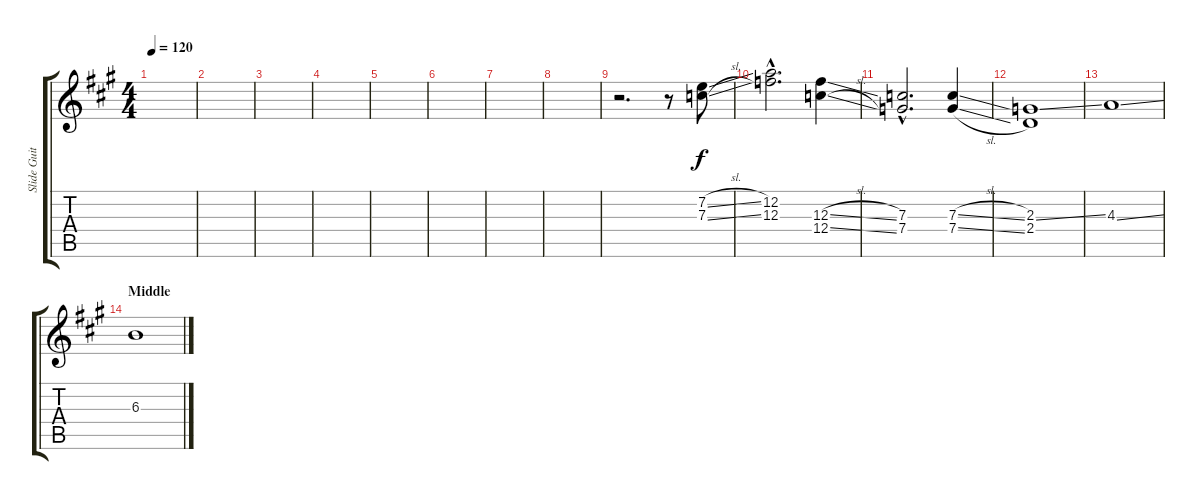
\track ("Slide Guitar" "Slide Guit") {instrument electricguitarjazz}
\staff {score tabs}
\tuning (D4 A3 F3 C3 G2 D2) {hide}
\ts (4 4)
\tempo 120
\clef g2
\ks a
|
|
|
|
|
|
|
|
r.2{d} r.8 (7.2{sl} 7.3{sl}).8{dy f} |
(12.2{hac} 12.3{hac}).2{d} (12.3{sl} 12.4{sl}).4 |
(7.3{hac} 7.4{hac}).2{d} (7.3{sl} 7.4{sl}).4 |
(2.3{ss} 2.4).1 |
4.3{ss}.1 |
\section ("" "Middle")
6.3.1
